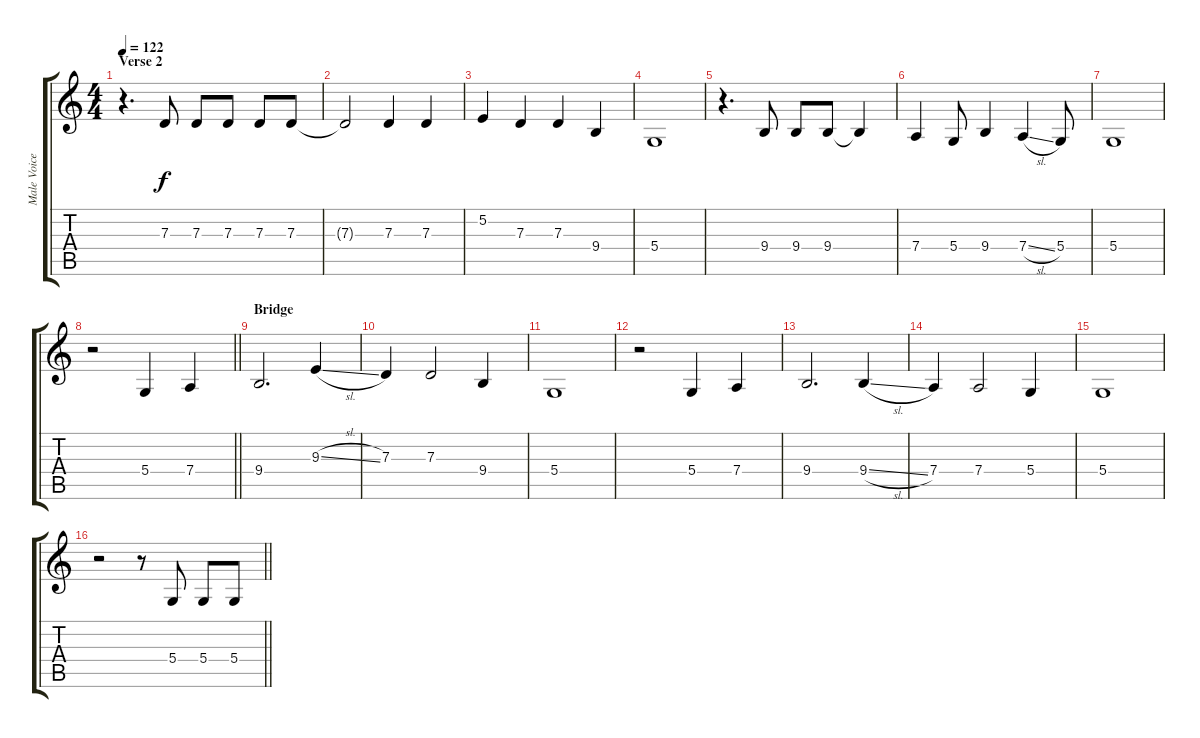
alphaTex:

\track ("Male Voice" "Male Voice") {instrument cello}
\staff {score tabs}
\tuning (E4 B3 G3 D3 A2 E2) {hide}
\ts (4 4)
\section ("" "Verse 2")
\tempo 122
\clef g2
\ks c
r.4{d dy f} 7.3.8 7.3.8 7.3.8 7.3.8 7.3.8 |
7.3{t}.2 7.3.4 7.3.4 |
5.2.4 7.3.4 7.3.4 9.4.4 |
5.4.1 |
r.4{d} 9.4.8 9.4.8 9.4.8 9.4{t}.4 |
7.4.4 5.4.8 9.4.4 7.4{sl}.4 5.4.8 |
5.4.1 |
\barLineRight lightlight
r.2 5.4.4 7.4.4 |
\section ("" "Bridge")
9.4.2{d} 9.3{sl}.4 |
7.3.4 7.3.2 9.4.4 |
5.4.1 |
r.2 5.4.4 7.4.4 |
9.4.2{d} 9.4{sl}.4 |
7.4.4 7.4.2 5.4.4 |
5.4.1 |
\barLineRight lightlight
r.2 r.8 5.4.8 5.4.8 5.4.8
